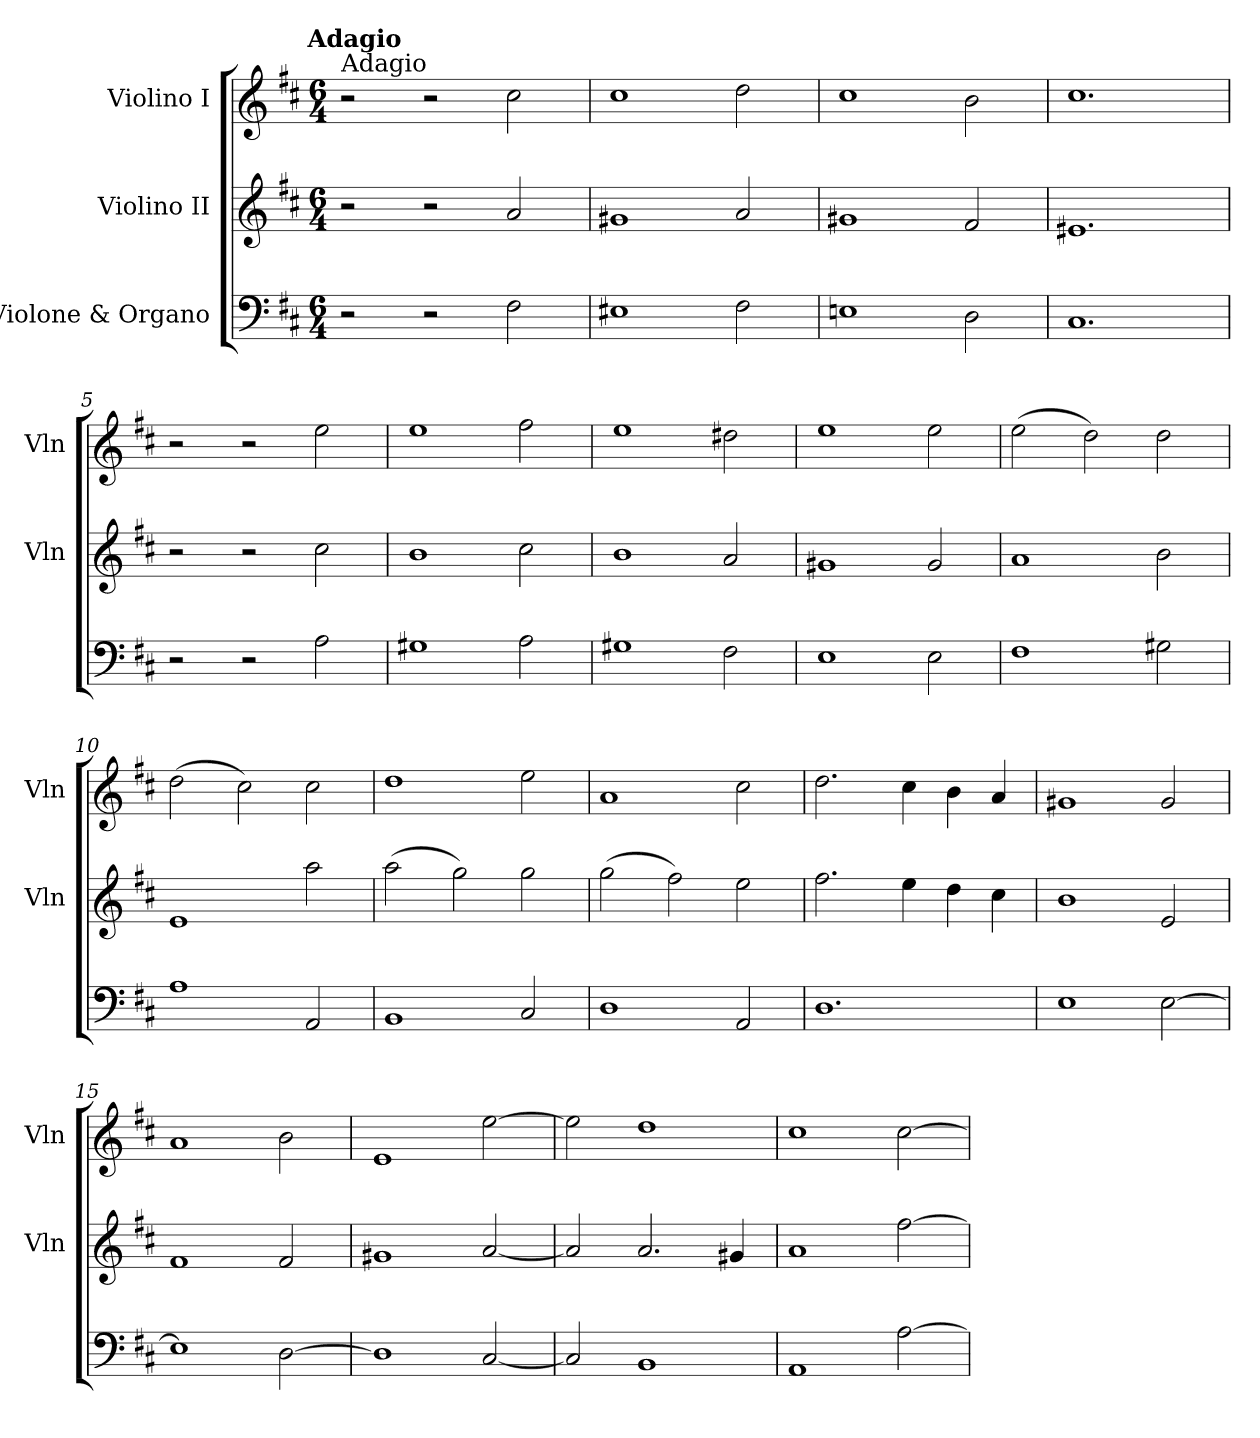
**kern	**kern	**kern
*part3	*part2	*part1
*staff3	*staff2	*staff1
*I"Violone & Organo	*I"Violino II	*I"Violino I
*	*I'Vln	*I'Vln
*clefF4	*clefG2	*clefG2
*k[f#c#]	*k[f#c#]	*k[f#c#]
!!LO:TX:omd:t=Adagio
*M6/4	*M6/4	*M6/4
*MM56	*MM56	*MM56
=1	=1	=1
!	!	!LO:TX:a:t=Adagio
2r	2r	2r
2r	2r	2r
2F#	2a	2cc#
=2	=2	=2
1E#X	1g#X	1cc#
2F#	2a	2dd
=3	=3	=3
1En	1g#X	1cc#
2D	2f#	2b
=4	=4	=4
1.C#	1.e#X	1.cc#
=5	=5	=5
2r	2r	2r
2r	2r	2r
2A	2cc#	2ee
=6	=6	=6
1G#X	1b	1ee
2A	2cc#	2ff#
=7	=7	=7
1G#X	1b	1ee
2F#	2a	2dd#X
=8	=8	=8
1E	1g#X	1ee
2E	2g#	2ee
=9	=9	=9
1F#	1a	(2ee
.	.	2dd)
2G#X	2b	2dd
=10	=10	=10
1A	1e	(2dd
.	.	2cc#)
2AA	2aa	2cc#
=11	=11	=11
1BB	(2aa	1dd
.	2gg)	.
2C#	2gg	2ee
=12	=12	=12
1D	(2gg	1a
.	2ff#)	.
2AA	2ee	2cc#
=13	=13	=13
1.D	2.ff#	2.dd
.	4ee	4cc#
.	4dd	4b
.	4cc#	4a
=14	=14	=14
1E	1b	1g#X
[2E	2e	2g#
=15	=15	=15
1E]	1f#	1a
[2D	2f#	2b
=16	=16	=16
1D]	1g#X	1e
[2C#	[2a	[2ee
=17	=17	=17
2C#]	2a]	2ee]
1BB	2.a	1dd
.	4g#X	.
=18	=18	=18
1AA	1a	1cc#
[2A	[2ff#	[2cc#
=	=	=
*-	*-	*-
